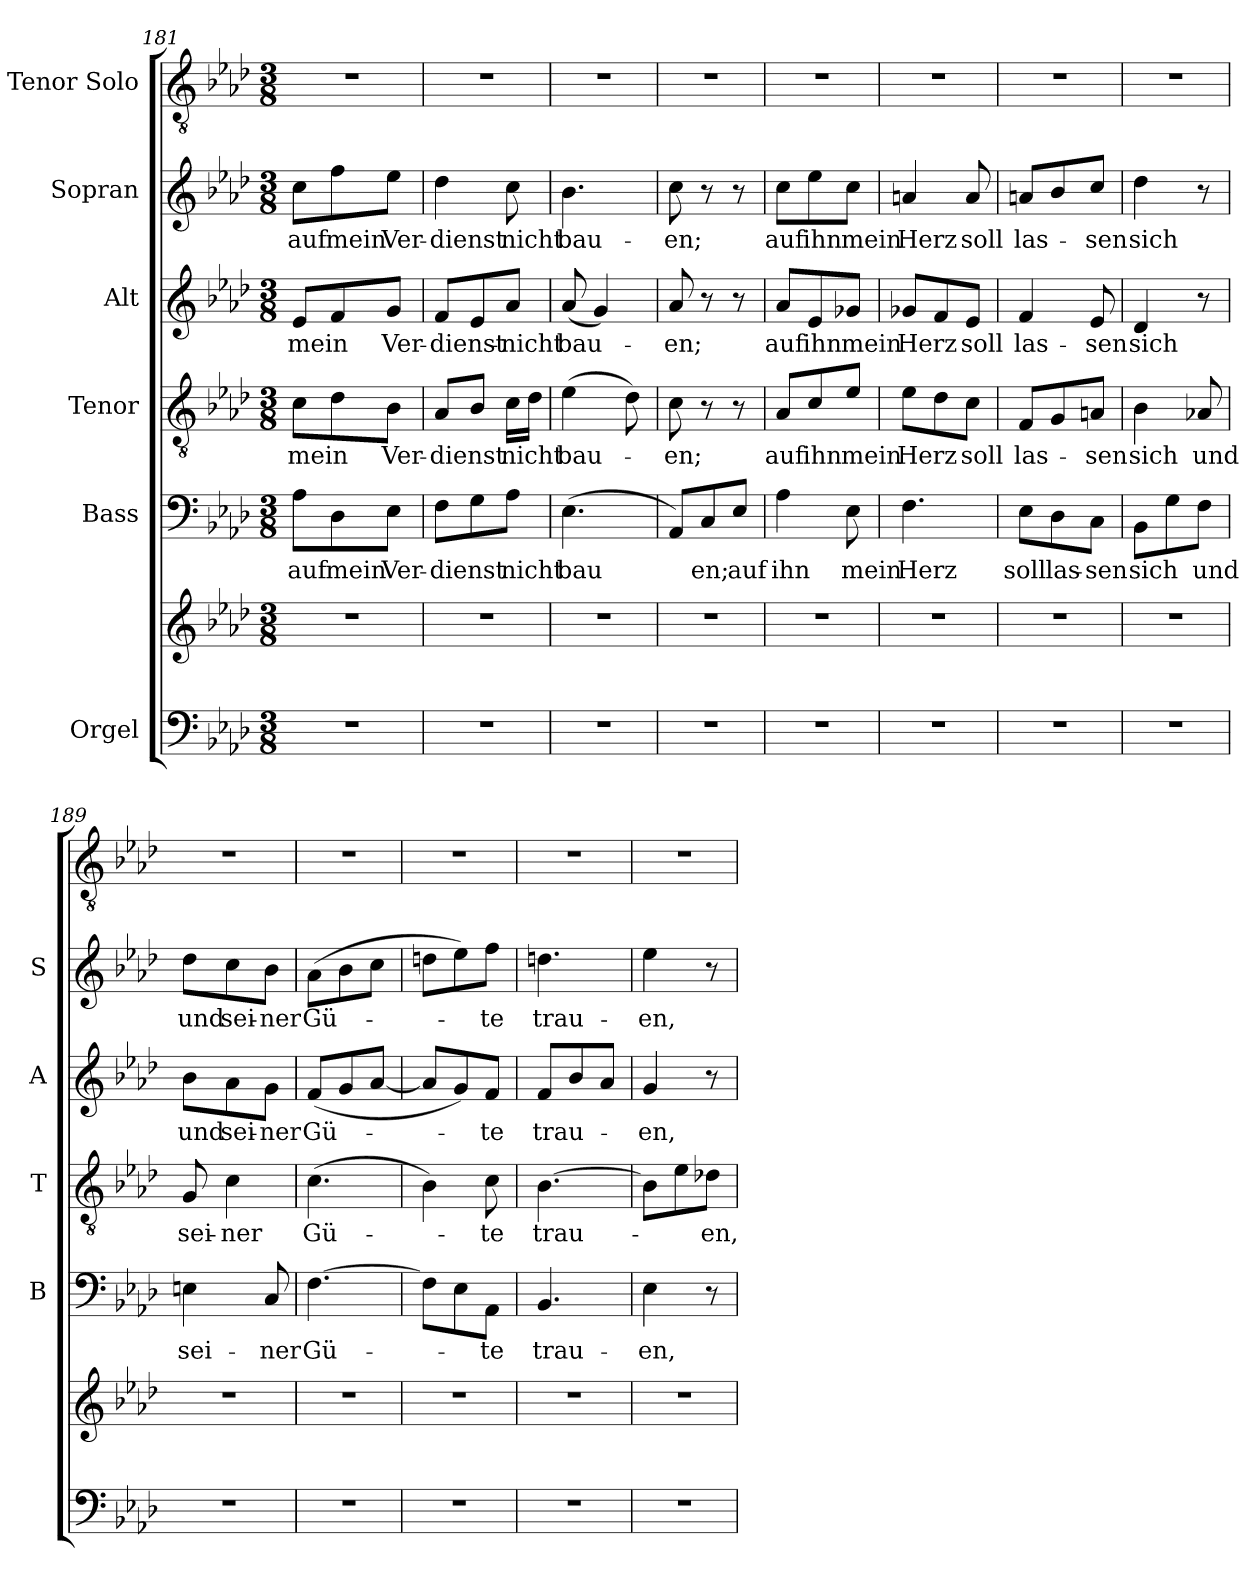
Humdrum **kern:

**kern	**kern	**kern	**text	**kern	**text	**kern	**text	**kern	**text	**kern
*part6	*part6	*part5	*part5	*part4	*part4	*part3	*part3	*part2	*part2	*part1
*staff7	*staff6	*staff5	*staff5	*staff4	*staff4	*staff3	*staff3	*staff2	*staff2	*staff1
*I"Orgel	*	*I"Bass	*	*I"Tenor	*	*I"Alt	*	*I"Sopran	*	*I"Tenor Solo
*	*	*I'B	*	*I'T	*	*I'A	*	*I'S	*	*
*clefF4	*clefG2	*clefF4	*	*clefGv2	*	*clefG2	*	*clefG2	*	*clefGv2
*k[b-e-a-d-]	*k[b-e-a-d-]	*k[b-e-a-d-]	*	*k[b-e-a-d-]	*	*k[b-e-a-d-]	*	*k[b-e-a-d-]	*	*k[b-e-a-d-]
*M3/8	*M3/8	*M3/8	*	*M3/8	*	*M3/8	*	*M3/8	*	*M3/8
=181	=181	=181	=181	=181	=181	=181	=181	=181	=181	=181
!	!	!	!LO:LY:b	!	!LO:LY:b	!	!LO:LY:b	!	!LO:LY:b	!
4.r	4.r	8A-\L	auf	8c\L	mein	8e-/L	mein	8cc\L	auf	4.r
!	!	!	!LO:LY:b	!	!	!	!	!	!LO:LY:b	!
.	.	8D-\	mein	8d-\	.	8f/	.	8ff\	mein	.
!	!	!	!LO:LY:b	!	!LO:LY:b	!	!LO:LY:b	!	!LO:LY:b	!
.	.	8E-\J	Ver-	8B-\J	Ver-	8g/J	Ver-	8ee-\J	Ver-	.
=182	=182	=182	=182	=182	=182	=182	=182	=182	=182	=182
!	!	!	!LO:LY:b	!	!LO:LY:b	!	!LO:LY:b	!	!LO:LY:b	!
4.r	4.r	8F\L	-dienst	8A-/L	-dienst	8f/L	-dienst-	4dd-\	-dienst	4.r
.	.	8G\	.	8B-/J	.	8e-/	.	.	.	.
!	!	!	!LO:LY:b	!	!LO:LY:b	!	!LO:LY:b	!	!LO:LY:b	!
.	.	8A-\J	nicht	16c\LL	nicht	8a-/J	-nicht	8cc\	nicht	.
.	.	.	.	16d-\JJ	.	.	.	.	.	.
!!LO:PB:g=z
=183	=183	=183	=183	=183	=183	=183	=183	=183	=183	=183
!	!	!	!LO:LY:b	!	!LO:LY:b	!	!LO:LY:b	!	!LO:LY:b	!
4.r	4.r	(>4.E-\	-bau	(>4e-\	bau-	(<8a-/	bau-	4.b-\	bau-	4.r
.	.	.	.	.	.	4g/)	.	.	.	.
.	.	.	.	8d-\)	.	.	.	.	.	.
=184	=184	=184	=184	=184	=184	=184	=184	=184	=184	=184
!	!	!	!	!	!LO:LY:b	!	!LO:LY:b	!	!LO:LY:b	!
4.r	4.r	8AA-/L)	.	8c\	-en;	8a-/	-en;	8cc\	-en;	4.r
!	!	!	!LO:LY:b	!	!	!	!	!	!	!
.	.	8C/	-en;	8r	.	8r	.	8r	.	.
!	!	!	!LO:LY:b	!	!	!	!	!	!	!
.	.	8E-/J	auf	8r	.	8r	.	8r	.	.
=185	=185	=185	=185	=185	=185	=185	=185	=185	=185	=185
!	!	!	!LO:LY:b	!	!LO:LY:b	!	!LO:LY:b	!	!LO:LY:b	!
4.r	4.r	4A-\	ihn	8A-/L	auf	8a-/L	auf	8cc\L	auf	4.r
!	!	!	!	!	!LO:LY:b	!	!LO:LY:b	!	!LO:LY:b	!
.	.	.	.	8c/	ihn	8e-/	ihn	8ee-\	ihn	.
!	!	!	!LO:LY:b	!	!LO:LY:b	!	!LO:LY:b	!	!LO:LY:b	!
.	.	8E-\	mein	8e-/J	mein	8g-X/J	mein	8cc\J	mein	.
=186	=186	=186	=186	=186	=186	=186	=186	=186	=186	=186
!	!	!	!LO:LY:b	!	!LO:LY:b	!	!LO:LY:b	!	!LO:LY:b	!
4.r	4.r	4.F\	Herz	8e-\L	Herz	8g-X/L	Herz	4an/	Herz	4.r
.	.	.	.	8d-\	.	8f/	.	.	.	.
!	!	!	!	!	!LO:LY:b	!	!LO:LY:b	!	!LO:LY:b	!
.	.	.	.	8c\J	soll	8e-/J	soll	8a/	soll	.
=187	=187	=187	=187	=187	=187	=187	=187	=187	=187	=187
!	!	!	!LO:LY:b	!	!LO:LY:b	!	!LO:LY:b	!	!LO:LY:b	!
4.r	4.r	8E-\L	soll	8F/L	las-	4f/	las-	8an/L	las-	4.r
!	!	!	!LO:LY:b	!	!	!	!	!	!	!
.	.	8D-\	las-	8G/	.	.	.	8b-/	.	.
!	!	!	!LO:LY:b	!	!LO:LY:b	!	!LO:LY:b	!	!LO:LY:b	!
.	.	8C\J	-sen	8An/J	-sen	8e-/	-sen	8cc/J	-sen	.
=188	=188	=188	=188	=188	=188	=188	=188	=188	=188	=188
!	!	!	!LO:LY:b	!	!LO:LY:b	!	!LO:LY:b	!	!LO:LY:b	!
4.r	4.r	8BB-\L	sich	4B-\	sich	4d-/	sich	4dd-\	sich	4.r
.	.	8G\	.	.	.	.	.	.	.	.
!	!	!	!LO:LY:b	!	!LO:LY:b	!	!	!	!	!
.	.	8F\J	und	8A-X/	und	8r	.	8r	.	.
=189	=189	=189	=189	=189	=189	=189	=189	=189	=189	=189
!	!	!	!LO:LY:b	!	!LO:LY:b	!	!LO:LY:b	!	!LO:LY:b	!
4.r	4.r	4En\	sei-	8G/	sei-	8b-\L	und	8dd-\L	und	4.r
!	!	!	!	!	!LO:LY:b	!	!LO:LY:b	!	!LO:LY:b	!
.	.	.	.	4c\	-ner	8a-\	sei-	8cc\	sei-	.
!	!	!	!LO:LY:b	!	!	!	!LO:LY:b	!	!LO:LY:b	!
.	.	8C/	-ner	.	.	8g\J	-ner	8b-\J	-ner	.
!!LO:LB:g=z
=190	=190	=190	=190	=190	=190	=190	=190	=190	=190	=190
!	!	!	!LO:LY:b	!	!LO:LY:b	!	!LO:LY:b	!	!LO:LY:b	!
4.r	4.r	[4.F\	Gü-	(>4.c\	Gü-	(>8f/L	Gü-	(>8a-\L	Gü-	4.r
.	.	.	.	.	.	8g/	.	8b-\	.	.
.	.	.	.	.	.	[8a-/J	.	8cc\J	.	.
=191	=191	=191	=191	=191	=191	=191	=191	=191	=191	=191
4.r	4.r	8F\L]	.	4B-\)	.	8a-/L]	.	8ddn\L	.	4.r
.	.	8E-\	.	.	.	8g/)	.	8ee-\)	.	.
!	!	!	!LO:LY:b	!	!LO:LY:b	!	!LO:LY:b	!	!LO:LY:b	!
.	.	8AA-\J	-te	8c\	-te	8f/J	-te	8ff\J	-te	.
=192	=192	=192	=192	=192	=192	=192	=192	=192	=192	=192
!	!	!	!LO:LY:b	!	!LO:LY:b	!	!LO:LY:b	!	!LO:LY:b	!
4.r	4.r	4.BB-/	trau-	[4.B-\	trau-	8f/L	trau-	4.ddn\	trau-	4.r
.	.	.	.	.	.	8b-/	.	.	.	.
.	.	.	.	.	.	8a-/J	.	.	.	.
=193	=193	=193	=193	=193	=193	=193	=193	=193	=193	=193
!	!	!	!LO:LY:b	!	!	!	!LO:LY:b	!	!LO:LY:b	!
4.r	4.r	4E-\	-en,	8B-\L]	.	4g/	-en,	4ee-\	-en,	4.r
.	.	.	.	8e-\	.	.	.	.	.	.
!	!	!	!	!	!LO:LY:b	!	!	!	!	!
.	.	8r	.	8d-X\J	-en,	8r	.	8r	.	.
=	=	=	=	=	=	=	=	=	=	=
*-	*-	*-	*-	*-	*-	*-	*-	*-	*-	*-
